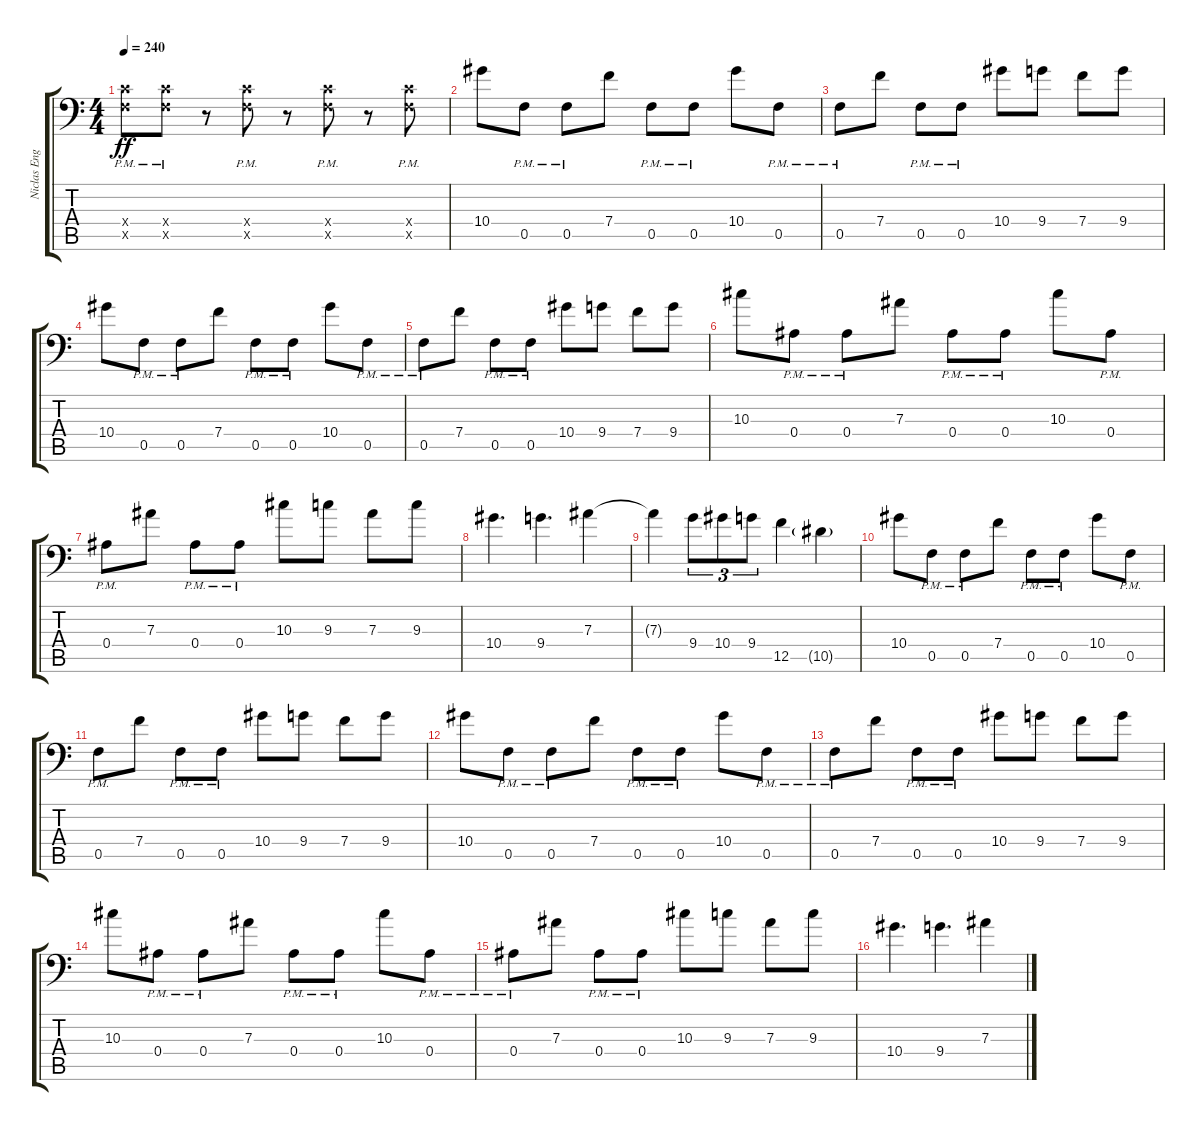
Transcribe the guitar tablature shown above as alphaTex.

\track ("Niclas Engelin " "Niclas Eng") {instrument distortionguitar}
\staff {score tabs}
\tuning (C4 G3 Eb3 Bb2 F2 Bb1) {hide}
\ts (4 4)
\tempo 240
\clef f4
\ks c
(2.4{pm x} 0.5{pm x}).8{dy ff} (2.4{pm x} 0.5{pm x}).8 r.8 (2.4{pm x} 0.5{pm x}).8 r.8 (2.4{pm x} 0.5{pm x}).8 r.8 (2.4{pm x} 0.5{pm x}).8 |
10.4.8 0.5{pm}.8 0.5{pm}.8 7.4.8 0.5{pm}.8 0.5{pm}.8 10.4.8 0.5{pm}.8 |
0.5{pm}.8 7.4.8 0.5{pm}.8 0.5{pm}.8 10.4.8 9.4.8 7.4.8 9.4.8 |
10.4.8 0.5{pm}.8 0.5{pm}.8 7.4.8 0.5{pm}.8 0.5{pm}.8 10.4.8 0.5{pm}.8 |
0.5{pm}.8 7.4.8 0.5{pm}.8 0.5{pm}.8 10.4.8 9.4.8 7.4.8 9.4.8 |
10.3.8 0.4{pm}.8 0.4{pm}.8 7.3.8 0.4{pm}.8 0.4{pm}.8 10.3.8 0.4{pm}.8 |
0.4{pm}.8 7.3.8 0.4{pm}.8 0.4{pm}.8 10.3.8 9.3.8 7.3.8 9.3.8 |
10.4.4{d} 9.4.4{d} 7.3.4 |
7.3{t}.4 9.4.8{tu (3 2)} 10.4.8{tu (3 2)} 9.4.8{tu (3 2)} 12.5.4 10.5{g}.4 |
10.4.8 0.5{pm}.8 0.5{pm}.8 7.4.8 0.5{pm}.8 0.5{pm}.8 10.4.8 0.5{pm}.8 |
0.5{pm}.8 7.4.8 0.5{pm}.8 0.5{pm}.8 10.4.8 9.4.8 7.4.8 9.4.8 |
10.4.8 0.5{pm}.8 0.5{pm}.8 7.4.8 0.5{pm}.8 0.5{pm}.8 10.4.8 0.5{pm}.8 |
0.5{pm}.8 7.4.8 0.5{pm}.8 0.5{pm}.8 10.4.8 9.4.8 7.4.8 9.4.8 |
10.3.8 0.4{pm}.8 0.4{pm}.8 7.3.8 0.4{pm}.8 0.4{pm}.8 10.3.8 0.4{pm}.8 |
0.4{pm}.8 7.3.8 0.4{pm}.8 0.4{pm}.8 10.3.8 9.3.8 7.3.8 9.3.8 |
10.4.4{d} 9.4.4{d} 7.3.4
